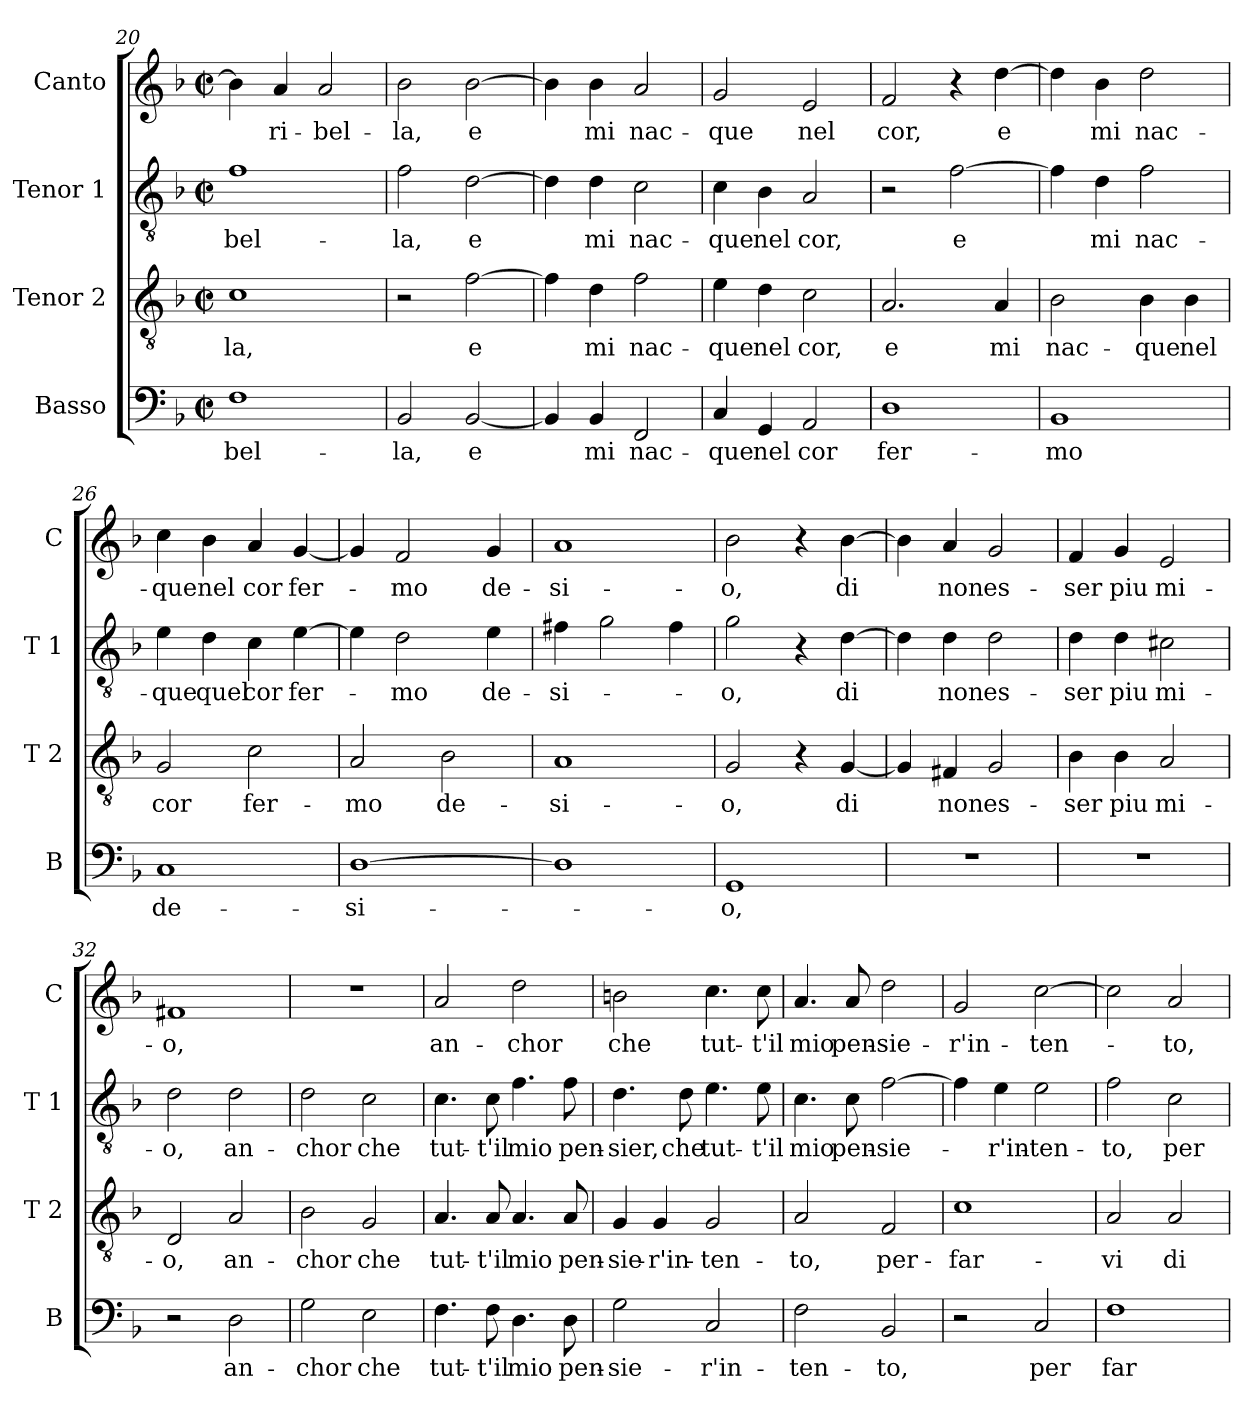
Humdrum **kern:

**kern	**text	**kern	**text	**kern	**text	**kern	**text
*part4	*part4	*part3	*part3	*part2	*part2	*part1	*part1
*staff4	*staff4	*staff3	*staff3	*staff2	*staff2	*staff1	*staff1
*I"Basso	*	*I"Tenor 2	*	*I"Tenor 1	*	*I"Canto	*
*I'B	*	*I'T 2	*	*I'T 1	*	*I'C	*
*clefF4	*	*clefGv2	*	*clefGv2	*	*clefG2	*
*k[b-]	*	*k[b-]	*	*k[b-]	*	*k[b-]	*
*F:	*	*F:	*	*F:	*	*F:	*
*M2/2	*	*M2/2	*	*M2/2	*	*M2/2	*
*met(c|)	*	*met(c|)	*	*met(c|)	*	*met(c|)	*
=20	=20	=20	=20	=20	=20	=20	=20
!	!LO:LY:b	!	!LO:LY:b	!	!LO:LY:b	!	!
1F	-bel-	1c	-la,	1f	-bel-	4b-\]	.
!	!	!	!	!	!	!	!LO:LY:b
.	.	.	.	.	.	4a/	-ri-
!	!	!	!	!	!	!	!LO:LY:b
.	.	.	.	.	.	2a/	-bel-
=21	=21	=21	=21	=21	=21	=21	=21
!	!LO:LY:b	!	!	!	!LO:LY:b	!	!LO:LY:b
2BB-/	-la,	2r	.	2f\	-la,	2b-\	-la,
!	!LO:LY:b	!	!LO:LY:b	!	!LO:LY:b	!	!LO:LY:b
[2BB-/	e	[2f\	e	[2d\	e	[2b-\	e
=22	=22	=22	=22	=22	=22	=22	=22
4BB-/]	.	4f\]	.	4d\]	.	4b-\]	.
!	!LO:LY:b	!	!LO:LY:b	!	!LO:LY:b	!	!LO:LY:b
4BB-/	mi	4d\	mi	4d\	mi	4b-\	mi
!	!LO:LY:b	!	!LO:LY:b	!	!LO:LY:b	!	!LO:LY:b
2FF/	nac-	2f\	nac-	2c\	nac-	2a/	nac-
=23	=23	=23	=23	=23	=23	=23	=23
!	!LO:LY:b	!	!LO:LY:b	!	!LO:LY:b	!	!LO:LY:b
4C/	-que	4e\	-que	4c\	-que	2g/	-que
!	!LO:LY:b	!	!LO:LY:b	!	!LO:LY:b	!	!
4GG/	nel	4d\	nel	4B-\	nel	.	.
!	!LO:LY:b	!	!LO:LY:b	!	!LO:LY:b	!	!LO:LY:b
2AA/	cor	2c\	cor,	2A/	cor,	2e/	nel
=24	=24	=24	=24	=24	=24	=24	=24
!	!LO:LY:b	!	!LO:LY:b	!	!	!	!LO:LY:b
1D	fer-	2.A/	e	2r	.	2f/	cor,
!	!	!	!	!	!LO:LY:b	!	!
.	.	.	.	[2f\	e	4r	.
!	!	!	!LO:LY:b	!	!	!	!LO:LY:b
.	.	4A/	mi	.	.	[4dd\	e
!!LO:LB:g=z
=25	=25	=25	=25	=25	=25	=25	=25
!	!LO:LY:b	!	!LO:LY:b	!	!	!	!
1BB-	-mo	2B-\	nac-	4f\]	.	4dd\]	.
!	!	!	!	!	!LO:LY:b	!	!LO:LY:b
.	.	.	.	4d\	mi	4b-\	mi
!	!	!	!LO:LY:b	!	!LO:LY:b	!	!LO:LY:b
.	.	4B-\	-que	2f\	nac-	2dd\	nac-
!	!	!	!LO:LY:b	!	!	!	!
.	.	4B-\	nel	.	.	.	.
=26	=26	=26	=26	=26	=26	=26	=26
!	!LO:LY:b	!	!LO:LY:b	!	!LO:LY:b	!	!LO:LY:b
1C	de-	2G/	cor	4e\	-que	4cc\	-que
!	!	!	!	!	!LO:LY:b	!	!LO:LY:b
.	.	.	.	4d\	quel	4b-\	nel
!	!	!	!LO:LY:b	!	!LO:LY:b	!	!LO:LY:b
.	.	2c\	fer-	4c\	cor	4a/	cor
!	!	!	!	!	!LO:LY:b	!	!LO:LY:b
.	.	.	.	[4e\	fer-	[4g/	fer-
=27	=27	=27	=27	=27	=27	=27	=27
!	!LO:LY:b	!	!LO:LY:b	!	!	!	!
[1D	-si-	2A/	-mo	4e\]	.	4g/]	.
!	!	!	!	!	!LO:LY:b	!	!LO:LY:b
.	.	.	.	2d\	-mo	2f/	-mo
!	!	!	!LO:LY:b	!	!	!	!
.	.	2B-\	de-	.	.	.	.
!	!	!	!	!	!LO:LY:b	!	!LO:LY:b
.	.	.	.	4e\	de-	4g/	de-
=28	=28	=28	=28	=28	=28	=28	=28
!	!	!	!LO:LY:b	!	!LO:LY:b	!	!LO:LY:b
1D]	.	1A	-si-	4f#X\	-si-	1a	-si-
.	.	.	.	2g\	.	.	.
.	.	.	.	4f#\	.	.	.
=29	=29	=29	=29	=29	=29	=29	=29
!	!LO:LY:b	!	!LO:LY:b	!	!LO:LY:b	!	!LO:LY:b
1GG	-o,	2G/	-o,	2g\	-o,	2b-\	-o,
.	.	4r	.	4r	.	4r	.
!	!	!	!LO:LY:b	!	!LO:LY:b	!	!LO:LY:b
.	.	[4G/	di	[4d\	di	[4b-\	di
=30	=30	=30	=30	=30	=30	=30	=30
1r	.	4G/]	.	4d\]	.	4b-\]	.
!	!	!	!LO:LY:b	!	!LO:LY:b	!	!LO:LY:b
.	.	4F#X/	non	4d\	non	4a/	non
!	!	!	!LO:LY:b	!	!LO:LY:b	!	!LO:LY:b
.	.	2G/	es-	2d\	es-	2g/	es-
!!LO:LB:g=z
=31	=31	=31	=31	=31	=31	=31	=31
!	!	!	!LO:LY:b	!	!LO:LY:b	!	!LO:LY:b
1r	.	4B-\	-ser	4d\	-ser	4f/	-ser
!	!	!	!LO:LY:b	!	!LO:LY:b	!	!LO:LY:b
.	.	4B-\	piu	4d\	piu	4g/	piu
!	!	!	!LO:LY:b	!	!LO:LY:b	!	!LO:LY:b
.	.	2A/	mi-	2c#X\	mi-	2e/	mi-
=32	=32	=32	=32	=32	=32	=32	=32
!	!	!	!LO:LY:b	!	!LO:LY:b	!	!LO:LY:b
2r	.	2D/	-o,	2d\	-o,	1f#X	-o,
!	!LO:LY:b	!	!LO:LY:b	!	!LO:LY:b	!	!
2D\	an-	2A/	an-	2d\	an-	.	.
=33	=33	=33	=33	=33	=33	=33	=33
!	!LO:LY:b	!	!LO:LY:b	!	!LO:LY:b	!	!
2G\	-chor	2B-\	-chor	2d\	-chor	1r	.
!	!LO:LY:b	!	!LO:LY:b	!	!LO:LY:b	!	!
2E\	che	2G/	che	2c\	che	.	.
=34	=34	=34	=34	=34	=34	=34	=34
!	!LO:LY:b	!	!LO:LY:b	!	!LO:LY:b	!	!LO:LY:b
4.F\	tut-	4.A/	tut-	4.c\	tut-	2a/	an-
!	!LO:LY:b	!	!LO:LY:b	!	!LO:LY:b	!	!
8F\	-t'il	8A/	-t'il	8c\	-t'il	.	.
!	!LO:LY:b	!	!LO:LY:b	!	!LO:LY:b	!	!LO:LY:b
4.D\	mio	4.A/	mio	4.f\	mio	2dd\	-chor
!	!LO:LY:b	!	!LO:LY:b	!	!LO:LY:b	!	!
8D\	pen-	8A/	pen-	8f\	pen-	.	.
=35	=35	=35	=35	=35	=35	=35	=35
!	!LO:LY:b	!	!LO:LY:b	!	!LO:LY:b	!	!LO:LY:b
2G\	-sie-	4G/	-sie-	4.d\	-sier,	2bn\	che
!	!	!	!LO:LY:b	!	!	!	!
.	.	4G/	-r'in-	.	.	.	.
!	!	!	!	!	!LO:LY:b	!	!
.	.	.	.	8d\	che	.	.
!	!LO:LY:b	!	!LO:LY:b	!	!LO:LY:b	!	!LO:LY:b
2C/	-r'in-	2G/	-ten-	4.e\	tut-	4.cc\	tut-
!	!	!	!	!	!LO:LY:b	!	!LO:LY:b
.	.	.	.	8e\	-t'il	8cc\	-t'il
=36	=36	=36	=36	=36	=36	=36	=36
!	!LO:LY:b	!	!LO:LY:b	!	!LO:LY:b	!	!LO:LY:b
2F\	-ten-	2A/	-to,	4.c\	mio	4.a/	mio
!	!	!	!	!	!LO:LY:b	!	!LO:LY:b
.	.	.	.	8c\	pen-	8a/	pen-
!	!LO:LY:b	!	!LO:LY:b	!	!LO:LY:b	!	!LO:LY:b
2BB-/	-to,	2F/	per-	[2f\	-sie-	2dd\	-sie-
!!LO:PB:g=z
=37	=37	=37	=37	=37	=37	=37	=37
!	!	!	!LO:LY:b	!	!	!	!LO:LY:b
2r	.	1c	-far-	4f\]	.	2g/	-r'in-
!	!	!	!	!	!LO:LY:b	!	!
.	.	.	.	4e\	-r'in-	.	.
!	!LO:LY:b	!	!	!	!LO:LY:b	!	!LO:LY:b
2C/	per	.	.	2e\	-ten-	[2cc\	-ten-
=38	=38	=38	=38	=38	=38	=38	=38
!	!LO:LY:b	!	!LO:LY:b	!	!LO:LY:b	!	!
1F	far-	2A/	-vi	2f\	-to,	2cc\]	.
!	!	!	!LO:LY:b	!	!LO:LY:b	!	!LO:LY:b
.	.	2A/	di	2c\	per	2a/	-to,
=	=	=	=	=	=	=	=
*-	*-	*-	*-	*-	*-	*-	*-
